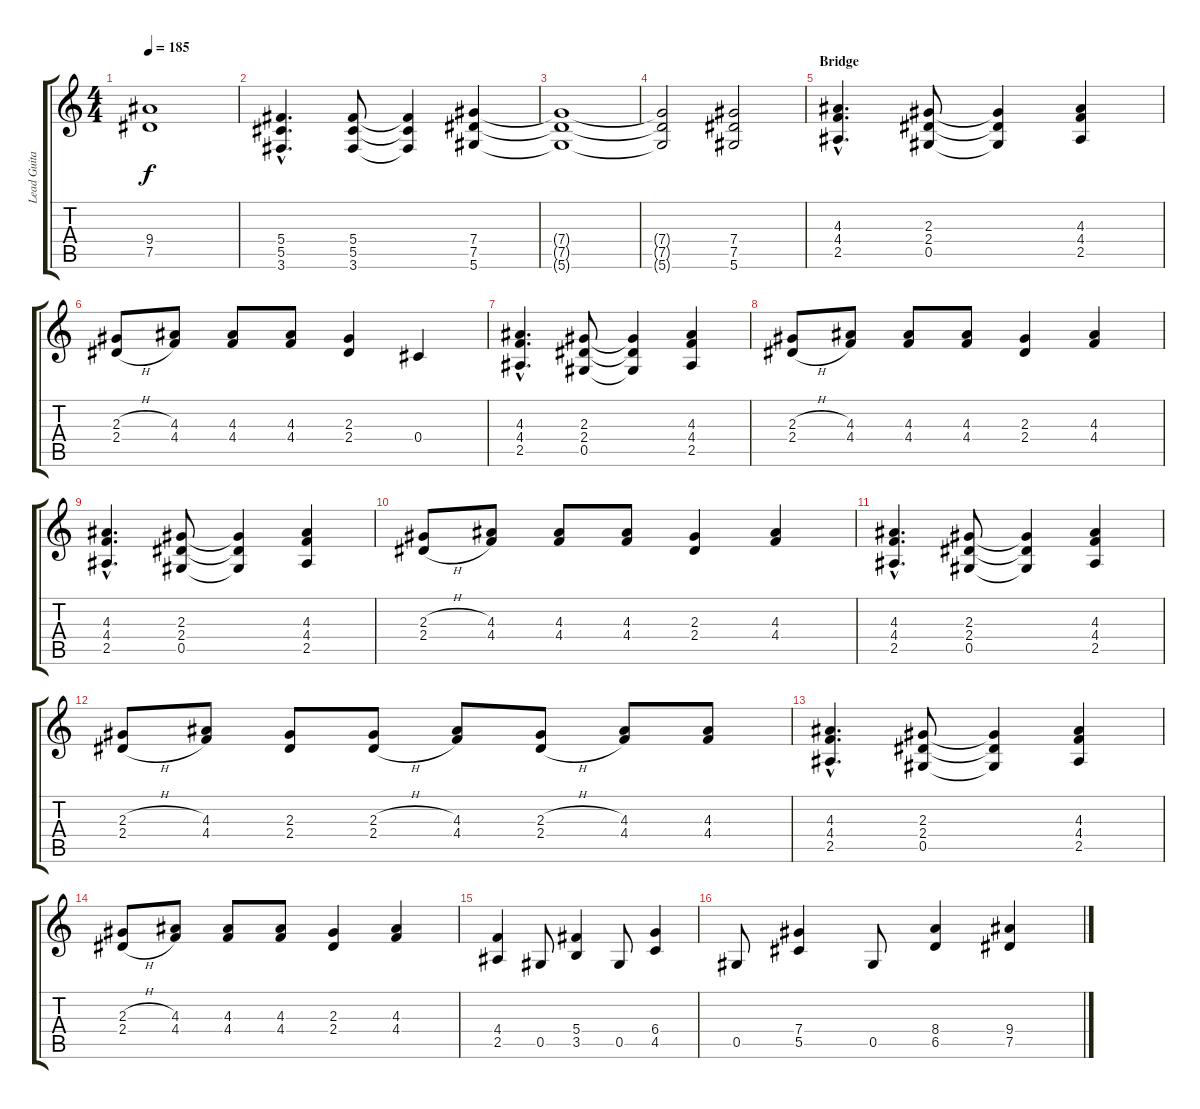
\track ("Lead Guitar" "Lead Guita") {instrument distortionguitar}
\staff {score tabs}
\tuning (Eb4 Bb3 Gb3 Db3 Ab2 Eb2) {hide}
\ts (4 4)
\tempo 185
\clef g2
\ks c
(9.4{t} 7.5{t}).1{dy f} |
(5.4{hac} 5.5{hac} 3.6{hac}).4{d} (5.4 5.5 3.6).8 (5.4{t} 5.5{t} 3.6{t}).4 (7.4 7.5 5.6).4 |
(7.4{t} 7.5{t} 5.6{t}).1 |
(7.4{t} 7.5{t} 5.6{t}).2 (7.4 7.5 5.6).2 |
\section ("" "Bridge")
(4.3{hac} 4.4{hac} 2.5{hac}).4{d} (2.3 2.4 0.5).8 (2.3{t} 2.4{t} 0.5{t}).4 (4.3 4.4 2.5).4 |
(2.3{h} 2.4{h}).8 (4.3 4.4).8 (4.3 4.4).8 (4.3 4.4).8 (2.3 2.4).4 0.4.4 |
(4.3{hac} 4.4{hac} 2.5{hac}).4{d} (2.3 2.4 0.5).8 (2.3{t} 2.4{t} 0.5{t}).4 (4.3 4.4 2.5).4 |
(2.3{h} 2.4{h}).8 (4.3 4.4).8 (4.3 4.4).8 (4.3 4.4).8 (2.3 2.4).4 (4.3 4.4).4 |
(4.3{hac} 4.4{hac} 2.5{hac}).4{d} (2.3 2.4 0.5).8 (2.3{t} 2.4{t} 0.5{t}).4 (4.3 4.4 2.5).4 |
(2.3{h} 2.4{h}).8 (4.3 4.4).8 (4.3 4.4).8 (4.3 4.4).8 (2.3 2.4).4 (4.3 4.4).4 |
(4.3{hac} 4.4{hac} 2.5{hac}).4{d} (2.3 2.4 0.5).8 (2.3{t} 2.4{t} 0.5{t}).4 (4.3 4.4 2.5).4 |
(2.3{h} 2.4{h}).8 (4.3 4.4).8 (2.3 2.4).8 (2.3{h} 2.4{h}).8 (4.3 4.4).8 (2.3{h} 2.4{h}).8 (4.3 4.4).8 (4.3 4.4).8 |
(4.3{hac} 4.4{hac} 2.5{hac}).4{d} (2.3 2.4 0.5).8 (2.3{t} 2.4{t} 0.5{t}).4 (4.3 4.4 2.5).4 |
(2.3{h} 2.4{h}).8 (4.3 4.4).8 (4.3 4.4).8 (4.3 4.4).8 (2.3 2.4).4 (4.3 4.4).4 |
(4.4 2.5).4 0.5.8 (5.4 3.5).4 0.5.8 (6.4 4.5).4 |
0.5.8 (7.4 5.5).4 0.5.8 (8.4 6.5).4 (9.4 7.5).4
